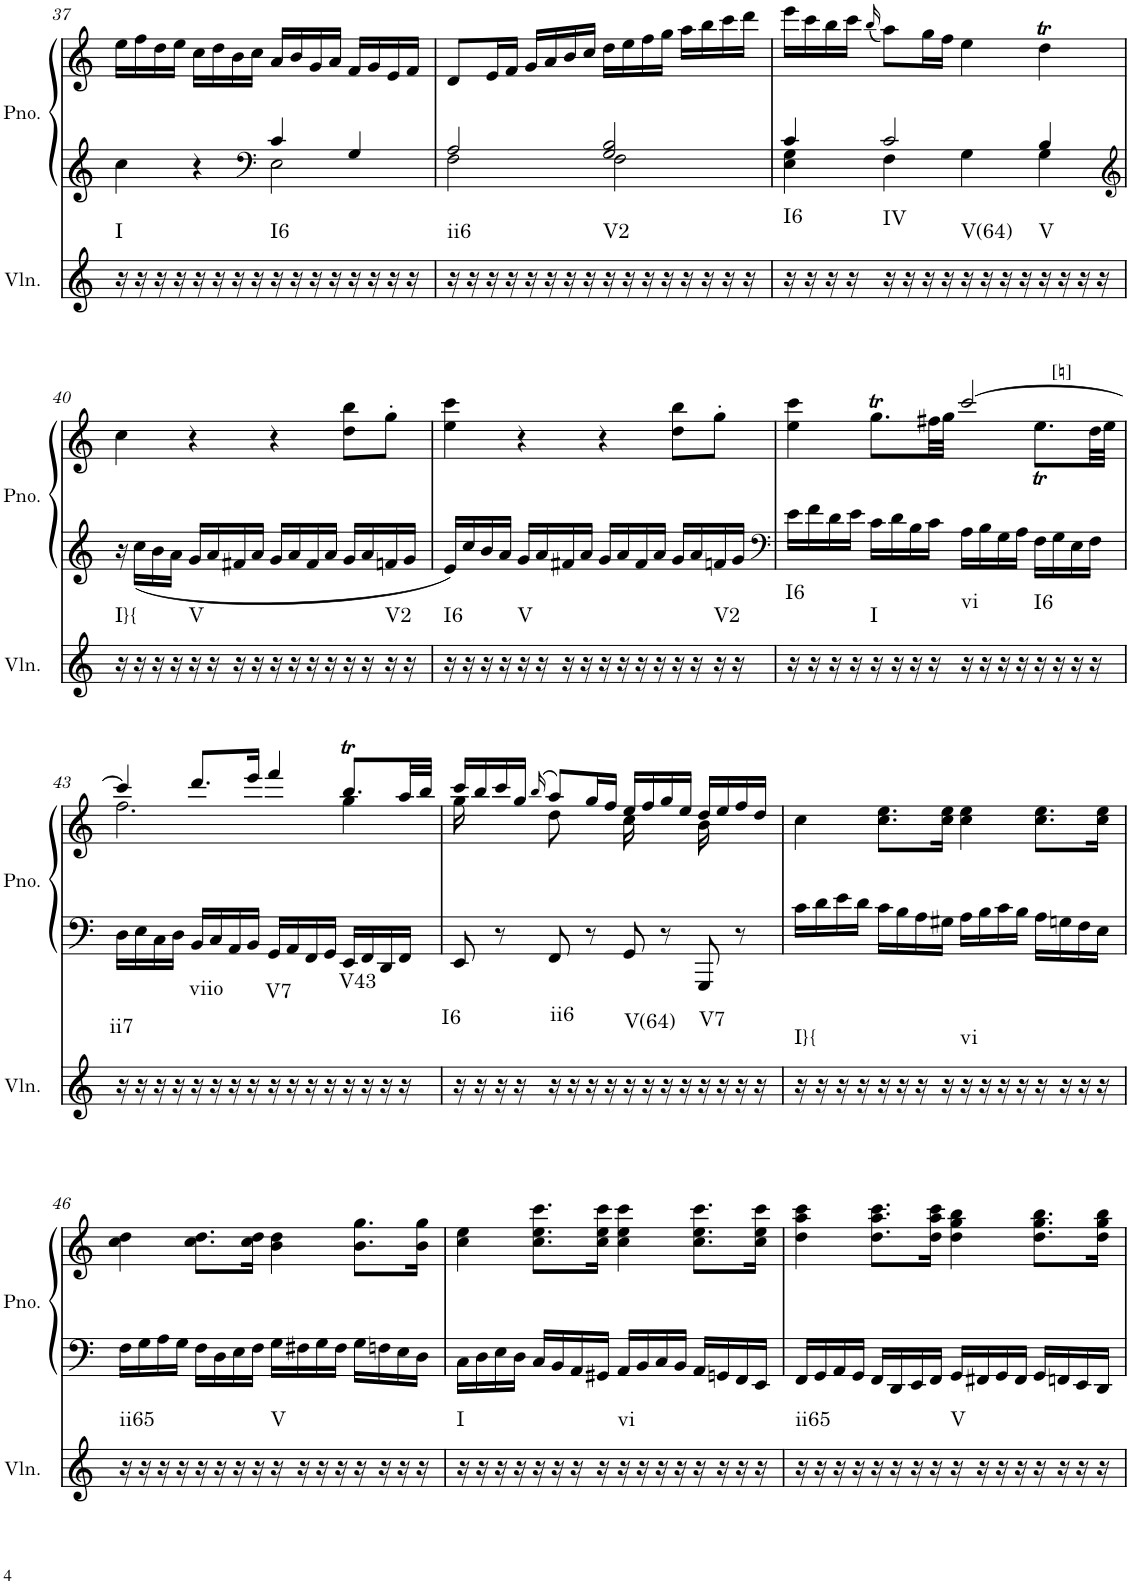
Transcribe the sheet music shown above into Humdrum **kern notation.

**kern	**harte	**kern	**kern
*part2	*part2	*part1	*part1
*staff3	*	*staff2	*staff1
*I"Violin	*	*I"Piano	*
*I'Vln.	*	*I'Pno.	*
!!LO:PB:g=z
*clefG2	*	*clefG2	*clefG2
*k[]	*	*k[]	*k[]
*M4/4	*	*M4/4	*M4/4
*met(c)	*	*met(c)	*met(c)
=37	=37	=37	=37
*	*	*^	*
!	!LO:H:kt=I	!	!	!
16r	N	4cc\	2ryy	16ee\LL
16r	.	.	.	16ff\
16r	.	.	.	16dd\
16r	.	.	.	16ee\JJ
16r	.	4r	.	16cc\LL
16r	.	.	.	16dd\
16r	.	.	.	16b\
16r	.	.	.	16cc\JJ
*	*	*clefF4	*	*
!	!LO:H:kt=I6	!	!	!
16r	N	4c/	2E\	16a/LL
16r	.	.	.	16b/
16r	.	.	.	16g/
16r	.	.	.	16a/JJ
16r	.	4G/	.	16f/LL
16r	.	.	.	16g/
16r	.	.	.	16e/
16r	.	.	.	16f/JJ
=38	=38	=38	=38	=38
!	!LO:H:kt=ii6	!	!	!
16r	N	2A/	2F\	8d/L
16r	.	.	.	.
16r	.	.	.	16e/L
16r	.	.	.	16f/JJ
16r	.	.	.	16g/LL
16r	.	.	.	16a/
16r	.	.	.	16b/
16r	.	.	.	16cc/JJ
!	!LO:H:kt=V2	!	!	!
16r	N	2G/ 2B/	2F\	16dd\LL
16r	.	.	.	16ee\
16r	.	.	.	16ff\
16r	.	.	.	16gg\JJ
16r	.	.	.	16aa\LL
16r	.	.	.	16bb\
16r	.	.	.	16ccc\
16r	.	.	.	16ddd\JJ
=39	=39	=39	=39	=39
!	!LO:H:kt=I6	!	!	!
16r	N	4c/	4E\ 4G\	16eee\LL
16r	.	.	.	16ccc\
16r	.	.	.	16bb\
16r	.	.	.	16ccc\JJ
.	.	.	.	(16qbb/
!	!LO:H:kt=IV	!	!	!
16r	N	2c/	4F\	8aa\L)
16r	.	.	.	.
16r	.	.	.	16gg\L
16r	.	.	.	16ff\JJ
!	!LO:H:kt=V(64)	!	!	!
16r	N	.	4G\	4ee\
16r	.	.	.	.
16r	.	.	.	.
16r	.	.	.	.
!	!LO:H:kt=V	!	!	!
16r	N	4B/	4G\	4ddT\
16r	.	.	.	.
16r	.	.	.	.
16r	.	.	.	.
*	*	*v	*v	*
!!LO:LB:g=z
=40	=40	=40	=40
*	*	*clefG2	*
!	!LO:H:kt=I}{	!	!
16r	N	16r	4cc\
16r	.	16cc\LL	.
16r	.	16b\	.
16r	.	16a\JJ	.
!	!LO:H:kt=V	!	!
16r	N	16g/LL	4r
16r	.	16a/	.
16r	.	16f#X/	.
16r	.	16a/JJ	.
16r	.	16g/LL	4r
16r	.	16a/	.
16r	.	16f#/	.
16r	.	16a/JJ	.
16r	.	16g/LL	8dd\ 8bb\L
16r	.	16a/	.
!	!LO:H:kt=V2	!	!
16r	N	16fn/	8gg'\J
16r	.	16g/JJ	.
=41	=41	=41	=41
!	!LO:H:kt=I6	!	!
16r	N	16e/LL	4ee\ 4ccc\
16r	.	16cc/	.
16r	.	16b/	.
16r	.	16a/JJ	.
!	!LO:H:kt=V	!	!
16r	N	16g/LL	4r
16r	.	16a/	.
16r	.	16f#X/	.
16r	.	16a/JJ	.
16r	.	16g/LL	4r
16r	.	16a/	.
16r	.	16f#/	.
16r	.	16a/JJ	.
16r	.	16g/LL	8dd\ 8bb\L
16r	.	16a/	.
!	!LO:H:kt=V2	!	!
16r	N	16fn/	8gg'\J
16r	.	16g/JJ	.
=42	=42	=42	=42
*	*	*clefF4	*
*	*	*	*^
!	!LO:H:kt=I6	!	!	!
16r	N	16e\LL	4ee\ 4ccc\	2.ryy
16r	.	16f\	.	.
16r	.	16d\	.	.
16r	.	16e\JJ	.	.
!	!LO:H:kt=I	!	!	!
16r	N	16c\LL	8.ggT\L	.
16r	.	16d\	.	.
16r	.	16B\	.	.
16r	.	16c\JJ	32ff#X\LL	.
.	.	.	32gg\JJJ	.
!	!LO:H:kt=vi	!	!	!
16r	N	16A\LL	[2ccc/	.
16r	.	16B\	.	.
16r	.	16G\	.	.
16r	.	16A\JJ	.	.
!	!LO:H:kt=I6	!	!	!LO:TX:a:t=[♮]
16r	N	16F\LL	.	8.eet\L
16r	.	16G\	.	.
16r	.	16E\	.	.
16r	.	16F\JJ	.	32dd\LL
.	.	.	.	32ee\JJJ
!!LO:LB:g=z	!!
=43	=43	=43	=43	=43
!	!LO:H:kt=ii7	!	!	!
16r	N	16D\LL	4ccc/]	2.ff\
16r	.	16E\	.	.
16r	.	16C\	.	.
16r	.	16D\JJ	.	.
!	!LO:H:kt=viio	!	!	!
16r	N	16BB/LL	8.ddd/L	.
16r	.	16C/	.	.
16r	.	16AA/	.	.
16r	.	16BB/JJ	16eee/Jk	.
!	!LO:H:kt=V7	!	!	!
16r	N	16GG/LL	4fff/	.
16r	.	16AA/	.	.
16r	.	16FF/	.	.
16r	.	16GG/JJ	.	.
!	!LO:H:kt=V43	!	!	!
16r	N	16EE/LL	8.bbt/L	4gg\
16r	.	16FF/	.	.
16r	.	16DD/	.	.
16r	.	16FF/JJ	32aa/LL	.
.	.	.	32bb/JJJ	.
=44	=44	=44	=44	=44
!	!LO:H:kt=I6	!	!	!
16r	N	8EE/	16ccc/LL	16gg\
16r	.	.	16bb/	16ryy
16r	.	8r	16ccc/	8ryy
16r	.	.	16gg/JJ	.
.	.	.	(16qbb/	.
!	!LO:H:kt=ii6	!	!	!
16r	N	8FF/	8aa/L)	8dd\
16r	.	.	.	.
16r	.	8r	16gg/L	8ryy
16r	.	.	16ff/JJ	.
!	!LO:H:kt=V(64)	!	!	!
16r	N	8GG/	16ee/LL	16cc\
16r	.	.	16ff/	16ryy
16r	.	8r	16gg/	8ryy
16r	.	.	16ee/JJ	.
!	!LO:H:kt=V7	!	!	!
16r	N	8GGG/	16dd/LL	16b\
16r	.	.	16ee/	16ryy
16r	.	8r	16ff/	8ryy
16r	.	.	16dd/JJ	.
*	*	*	*v	*v
=45	=45	=45	=45
!	!LO:H:kt=I}{	!	!
16r	N	16c\LL	4cc\
16r	.	16d\	.
16r	.	16e\	.
16r	.	16d\JJ	.
16r	.	16c\LL	8.cc\ 8.ee\L
16r	.	16B\	.
16r	.	16A\	.
16r	.	16G#X\JJ	16cc\ 16ee\Jk
!	!LO:H:kt=vi	!	!
16r	N	16A\LL	4cc\ 4ee\
16r	.	16B\	.
16r	.	16c\	.
16r	.	16B\JJ	.
16r	.	16A\LL	8.cc\ 8.ee\L
16r	.	16Gn\	.
16r	.	16F\	.
16r	.	16E\JJ	16cc\ 16ee\Jk
!!LO:LB:g=z
=46	=46	=46	=46
!	!LO:H:kt=ii65	!	!
16r	N	16F\LL	4cc\ 4dd\
16r	.	16G\	.
16r	.	16A\	.
16r	.	16G\JJ	.
16r	.	16F\LL	8.cc\ 8.dd\L
16r	.	16D\	.
16r	.	16E\	.
16r	.	16F\JJ	16cc\ 16dd\Jk
!	!LO:H:kt=V	!	!
16r	N	16G\LL	4b\ 4dd\
16r	.	16F#X\	.
16r	.	16G\	.
16r	.	16F#\JJ	.
16r	.	16G\LL	8.b\ 8.gg\L
16r	.	16Fn\	.
16r	.	16E\	.
16r	.	16D\JJ	16b\ 16gg\Jk
=47	=47	=47	=47
!	!LO:H:kt=I	!	!
16r	N	16C\LL	4cc\ 4ee\
16r	.	16D\	.
16r	.	16E\	.
16r	.	16D\JJ	.
16r	.	16C/LL	8.cc\ 8.ee\ 8.ccc\L
16r	.	16BB/	.
16r	.	16AA/	.
16r	.	16GG#X/JJ	16cc\ 16ee\ 16ccc\Jk
!	!LO:H:kt=vi	!	!
16r	N	16AA/LL	4cc\ 4ee\ 4ccc\
16r	.	16BB/	.
16r	.	16C/	.
16r	.	16BB/JJ	.
16r	.	16AA/LL	8.cc\ 8.ee\ 8.ccc\L
16r	.	16GGn/	.
16r	.	16FF/	.
16r	.	16EE/JJ	16cc\ 16ee\ 16ccc\Jk
=48	=48	=48	=48
!	!LO:H:kt=ii65	!	!
16r	N	16FF/LL	4dd\ 4aa\ 4ccc\
16r	.	16GG/	.
16r	.	16AA/	.
16r	.	16GG/JJ	.
16r	.	16FF/LL	8.dd\ 8.aa\ 8.ccc\L
16r	.	16DD/	.
16r	.	16EE/	.
16r	.	16FF/JJ	16dd\ 16aa\ 16ccc\Jk
!	!LO:H:kt=V	!	!
16r	N	16GG/LL	4dd\ 4gg\ 4bb\
16r	.	16FF#X/	.
16r	.	16GG/	.
16r	.	16FF#/JJ	.
16r	.	16GG/LL	8.dd\ 8.gg\ 8.bb\L
16r	.	16FFn/	.
16r	.	16EE/	.
16r	.	16DD/JJ	16dd\ 16gg\ 16bb\Jk
=	=	=	=
*-	*-	*-	*-
